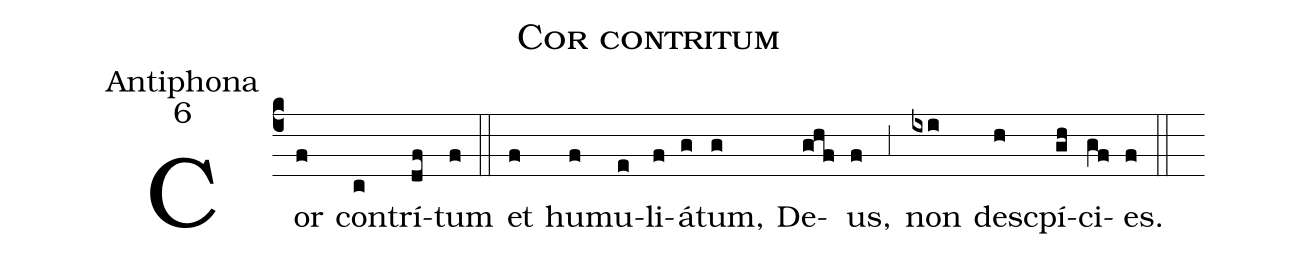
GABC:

name:Cor contritum;
office-part:Antiphona;
mode:6;
%%
(c4) Cor(f) con(c)trí(df)tum(f) (::) et(f) hu(f)mu(e)li(f)á(g)tum,(g) De(ghf)us,(f) (;3) non(ixi) de(h)scpí(gh)ci(gf)es.(f) (::)
